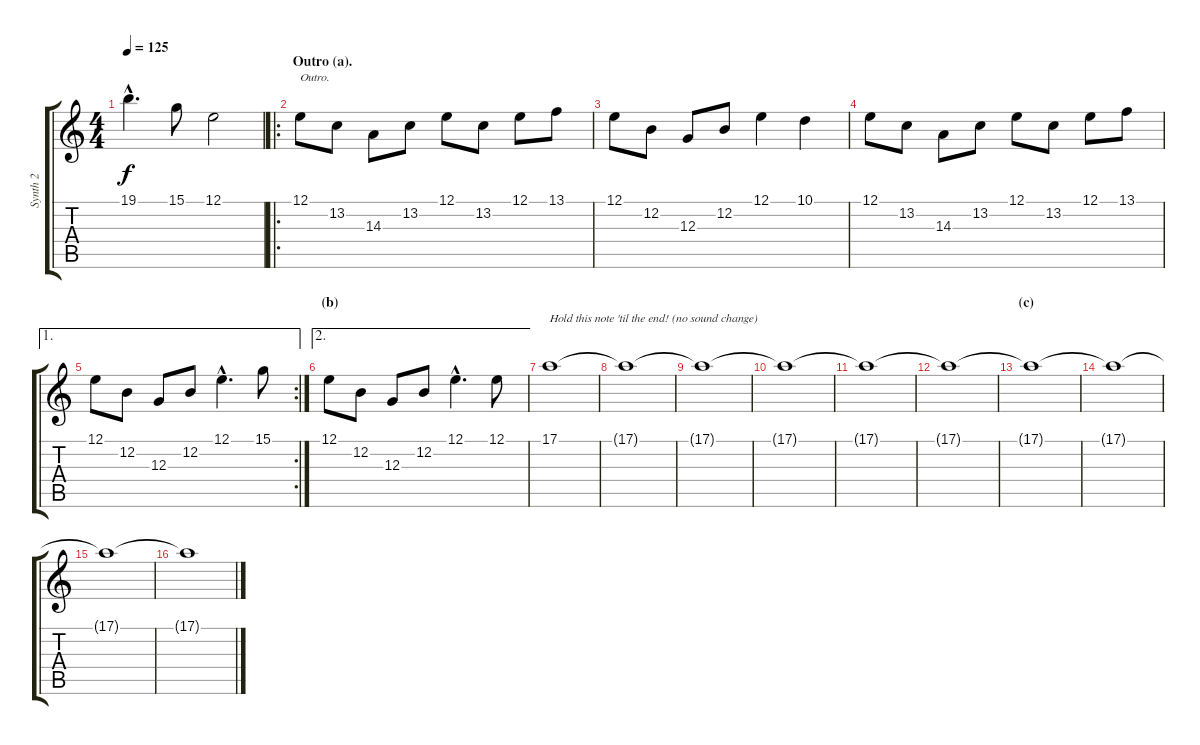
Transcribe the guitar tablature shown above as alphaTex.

\track ("Synth 2" "Synth 2") {instrument fx1rain}
\staff {score tabs}
\tuning (E4 B3 G3 D3 A2 E2) {hide}
\ts (4 4)
\tempo 125
\clef g2
\ks c
19.1{hac}.4{d dy f} 15.1.8 12.1.2 |
\ro
\section ("" "Outro (a).")
12.1.8{txt "Outro."} 13.2.8 14.3.8 13.2.8 12.1.8 13.2.8 12.1.8 13.1.8 |
12.1.8 12.2.8 12.3.8 12.2.8 12.1.4 10.1.4 |
12.1.8 13.2.8 14.3.8 13.2.8 12.1.8 13.2.8 12.1.8 13.1.8 |
\ae 1
\rc 2
12.1.8 12.2.8 12.3.8 12.2.8 12.1{hac}.4{d} 15.1.8 |
\ae 2
\section ("" "(b)")
12.1.8 12.2.8 12.3.8 12.2.8 12.1{hac}.4{d} 12.1.8 |
17.1.1{txt "Hold this note 'til the end! (no sound change)" volume 9 instrument distortionguitar} |
17.1{t}.1 |
17.1{t}.1 |
17.1{t}.1 |
17.1{t}.1 |
17.1{t}.1 |
\section ("" "(c)")
17.1{t}.1 |
17.1{t}.1 |
17.1{t}.1 |
17.1{t}.1
